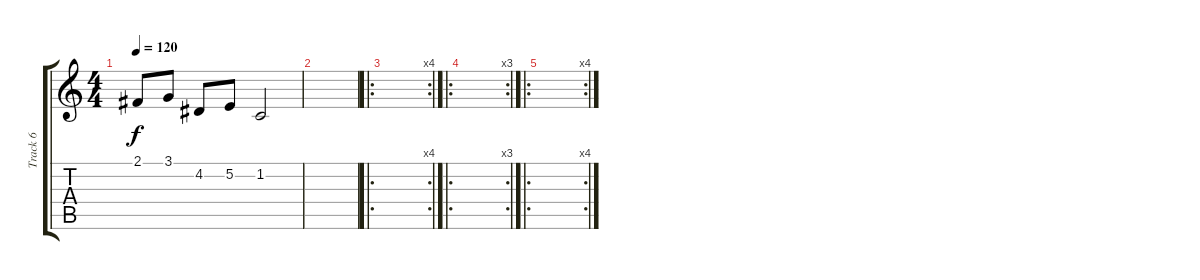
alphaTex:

\track ("Track 6" "Track 6") {instrument stringensemble1}
\staff {score tabs}
\tuning (E4 B3 G3 D3 A2 E2) {hide}
\ts (4 4)
\tempo 120
\clef g2
\ks c
2.1.8{dy f} 3.1.8 4.2.8 5.2.8 1.2.2 |
|
\ro
\rc 4
|
\ro
\rc 3
|
\ro
\rc 4
